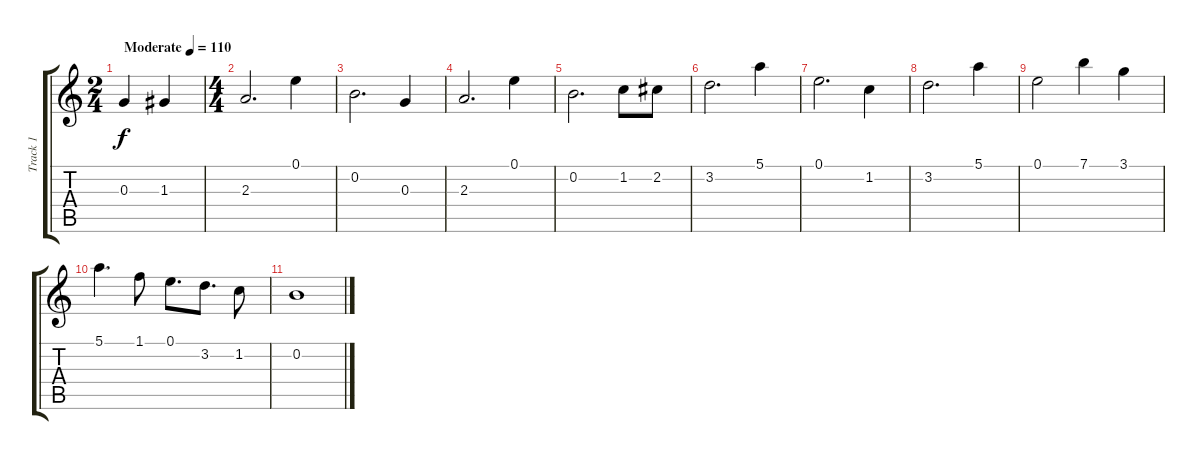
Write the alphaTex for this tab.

\track ("Track 1" "Track 1") {instrument overdrivenguitar}
\staff {score tabs}
\tuning (E4 B3 G3 D3 A2 E2) {hide}
\ts (2 4)
\tempo (110 "Moderate")
\clef g2
\ks c
0.3.4{dy f instrument overdrivenguitar} 1.3.4 |
\ts (4 4)
2.3.2{d} 0.1.4 |
0.2.2{d} 0.3.4 |
2.3.2{d} 0.1.4 |
0.2.2{d} 1.2.8 2.2.8 |
3.2.2{d} 5.1.4 |
0.1.2{d} 1.2.4 |
3.2.2{d} 5.1.4 |
0.1.2 7.1.4 3.1.4 |
5.1.4{d} 1.1.8 0.1.8{d} 3.2.8{d} 1.2.8 |
0.2.1
